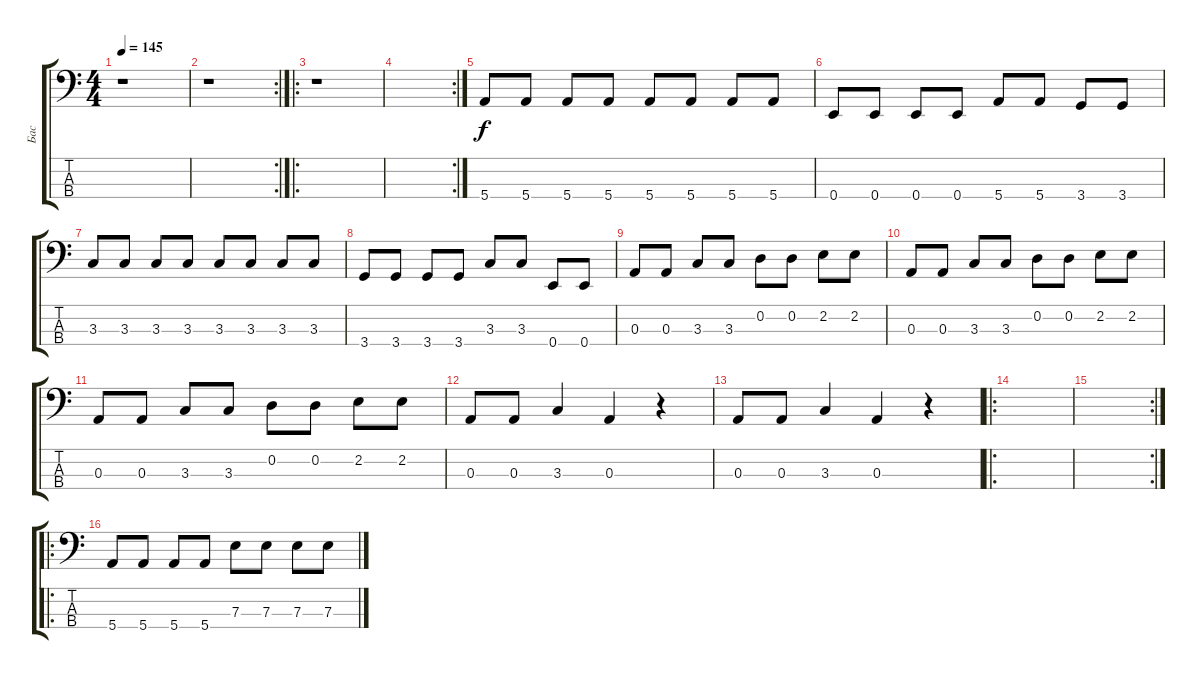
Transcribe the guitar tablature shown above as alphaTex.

\track ("Бас" "Бас") {instrument electricbassfinger}
\staff {score tabs}
\tuning (G2 D2 A1 E1) {hide}
\ts (4 4)
\tempo 145
\clef f4
\ks c
r.1{dy f instrument electricbassfinger} |
\rc 2
r.1 |
\ro
r.1 |
\rc 2
|
5.4.8 5.4.8 5.4.8 5.4.8 5.4.8 5.4.8 5.4.8 5.4.8 |
0.4.8 0.4.8 0.4.8 0.4.8 5.4.8 5.4.8 3.4.8 3.4.8 |
3.3.8 3.3.8 3.3.8 3.3.8 3.3.8 3.3.8 3.3.8 3.3.8 |
3.4.8 3.4.8 3.4.8 3.4.8 3.3.8 3.3.8 0.4.8 0.4.8 |
0.3.8 0.3.8 3.3.8 3.3.8 0.2.8 0.2.8 2.2.8 2.2.8 |
0.3.8 0.3.8 3.3.8 3.3.8 0.2.8 0.2.8 2.2.8 2.2.8 |
0.3.8 0.3.8 3.3.8 3.3.8 0.2.8 0.2.8 2.2.8 2.2.8 |
0.3.8 0.3.8 3.3.4 0.3.4 r.4 |
0.3.8 0.3.8 3.3.4 0.3.4 r.4 |
\ro
|
\rc 2
|
\ro
5.4.8 5.4.8 5.4.8 5.4.8 7.3.8 7.3.8 7.3.8 7.3.8
